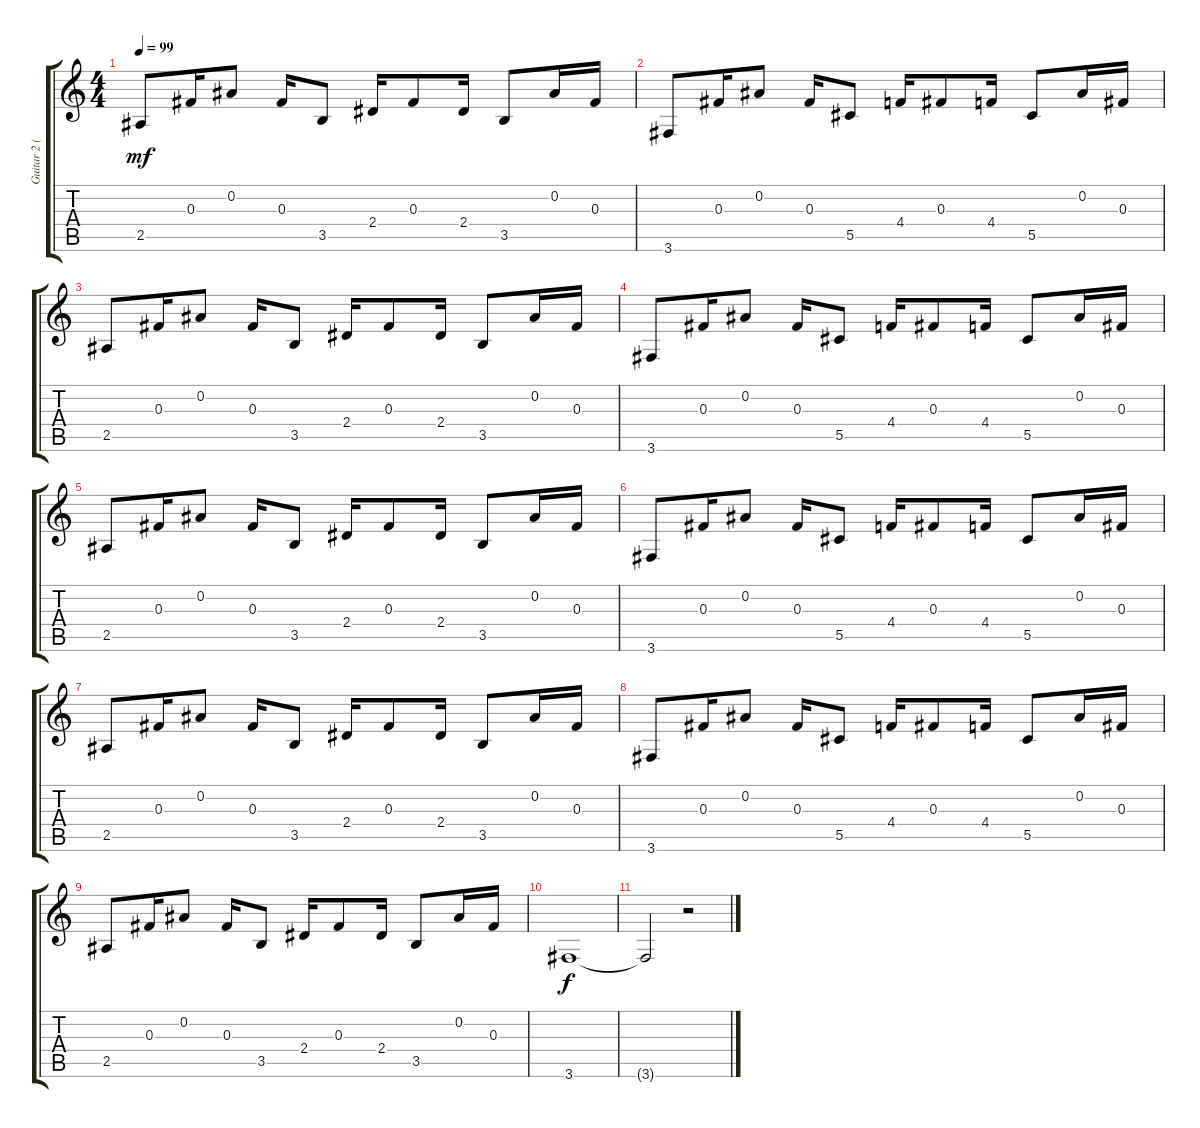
\track ("Guitar 2 (acoustic)" "Guitar 2 (") {instrument acousticguitarsteel}
\staff {score tabs}
\tuning (Eb4 Bb3 Gb3 Db3 Ab2 Eb2) {hide}
\ts (4 4)
\tempo 99
\clef g2
\ks c
2.5.8{dy mf} 0.3.16 0.2.8 0.3.16 3.5.8 2.4.16 0.3.8 2.4.16 3.5.8 0.2.16 0.3.16 |
3.6.8 0.3.16 0.2.8 0.3.16 5.5.8 4.4.16 0.3.8 4.4.16 5.5.8 0.2.16 0.3.16 |
2.5.8 0.3.16 0.2.8 0.3.16 3.5.8 2.4.16 0.3.8 2.4.16 3.5.8 0.2.16 0.3.16 |
3.6.8 0.3.16 0.2.8 0.3.16 5.5.8 4.4.16 0.3.8 4.4.16 5.5.8 0.2.16 0.3.16 |
2.5.8 0.3.16 0.2.8 0.3.16 3.5.8 2.4.16 0.3.8 2.4.16 3.5.8 0.2.16 0.3.16 |
3.6.8 0.3.16 0.2.8 0.3.16 5.5.8 4.4.16 0.3.8 4.4.16 5.5.8 0.2.16 0.3.16 |
2.5.8 0.3.16 0.2.8 0.3.16 3.5.8 2.4.16 0.3.8 2.4.16 3.5.8 0.2.16 0.3.16 |
3.6.8 0.3.16 0.2.8 0.3.16 5.5.8 4.4.16 0.3.8 4.4.16 5.5.8 0.2.16 0.3.16 |
2.5.8 0.3.16 0.2.8 0.3.16 3.5.8 2.4.16 0.3.8 2.4.16 3.5.8 0.2.16 0.3.16 |
3.6.1{dy f} |
3.6{t}.2 r.2
